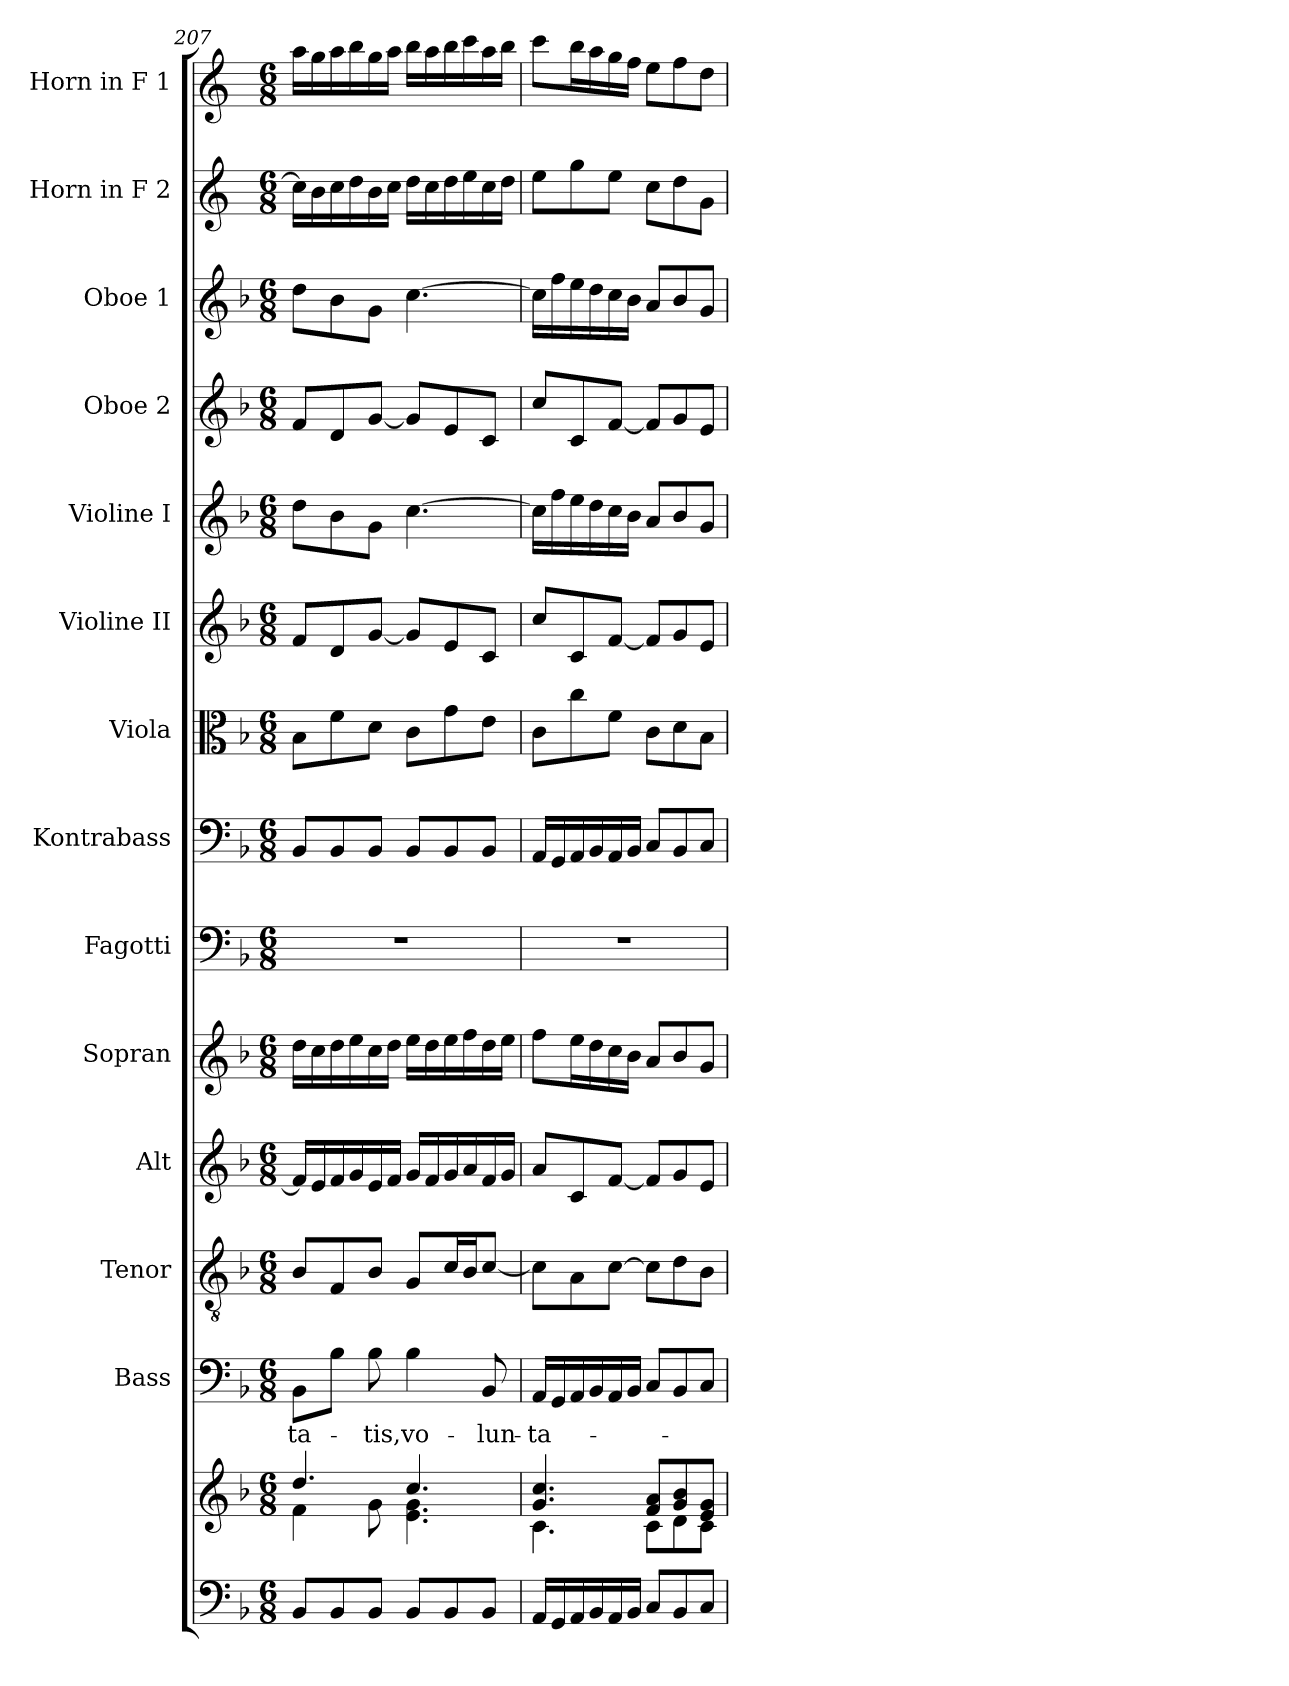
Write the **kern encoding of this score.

**kern	**kern	**kern	**text	**kern	**kern	**kern	**kern	**kern	**kern	**kern	**kern	**kern	**kern	**kern	**kern
*part14	*part14	*part13	*part13	*part12	*part11	*part10	*part9	*part8	*part7	*part6	*part5	*part4	*part3	*part2	*part1
*staff15	*staff14	*staff13	*staff13	*staff12	*staff11	*staff10	*staff9	*staff8	*staff7	*staff6	*staff5	*staff4	*staff3	*staff2	*staff1
*	*	*I"Bass	*	*I"Tenor	*I"Alt	*I"Sopran	*I"Fagotti	*I"Kontrabass	*I"Viola	*I"Violine II	*I"Violine I	*I"Oboe 2	*I"Oboe 1	*I"Horn in F 2	*I"Horn in F 1
*	*	*I'B.	*	*I'T.	*I'A.	*I'S.	*I'Fg.	*I'Kb.	*I'Vla.	*I'Vl. II	*I'Vl. I	*I'Ob. 2	*I'Ob. 1	*	*
!!LO:PB:g=z
*clefF4	*clefG2	*clefF4	*	*clefGv2	*clefG2	*clefG2	*clefF4	*clefF4	*clefC3	*clefG2	*clefG2	*clefG2	*clefG2	*clefG2	*clefG2
*	*	*	*	*	*	*	*	*ITrd7c12	*	*	*	*	*	*ITrd4c7	*ITrd4c7
*k[b-]	*k[b-]	*k[b-]	*	*k[b-]	*k[b-]	*k[b-]	*k[b-]	*k[b-]	*k[b-]	*k[b-]	*k[b-]	*k[b-]	*k[b-]	*k[b-]	*k[b-]
*F:	*F:	*F:	*	*F:	*F:	*F:	*F:	*F:	*F:	*F:	*F:	*F:	*F:	*F:	*F:
*M6/8	*M6/8	*M6/8	*	*M6/8	*M6/8	*M6/8	*M6/8	*M6/8	*M6/8	*M6/8	*M6/8	*M6/8	*M6/8	*M6/8	*M6/8
=207	=207	=207	=207	=207	=207	=207	=207	=207	=207	=207	=207	=207	=207	=207	=207
*	*^	*	*	*	*	*	*	*	*	*	*	*	*	*	*
!	!	!	!	!LO:LY:b	!	!	!	!	!	!	!	!	!	!	!	!
8BB-/L	4.dd/	4f\	8BB-\L	-ta-	8B-/L	16f/LL]	16dd\LL	2.r	8BBB-/L	8B-\L	8f/L	8dd\L	8f/L	8dd\L	16f\LL]	16dd\LL
.	.	.	.	.	.	16e/	16cc\	.	.	.	.	.	.	.	16e\	16cc\
8BB-/	.	.	8B-\J	.	8F/	16f/	16dd\	.	8BBB-/	8f\	8d/	8b-\	8d/	8b-\	16f\	16dd\
.	.	.	.	.	.	16g/	16ee\	.	.	.	.	.	.	.	16g\	16ee\
!	!	!	!	!LO:LY:b	!	!	!	!	!	!	!	!	!	!	!	!
8BB-/J	.	8g\	8B-\	-tis,	8B-/J	16e/	16cc\	.	8BBB-/J	8d\J	[8g/J	8g\J	[8g/J	8g\J	16e\	16cc\
.	.	.	.	.	.	16f/JJ	16dd\JJ	.	.	.	.	.	.	.	16f\JJ	16dd\JJ
!	!	!	!	!LO:LY:b	!	!	!	!	!	!	!	!	!	!	!	!
8BB-/L	4.cc/	4.e\ 4.g\	4B-\	vo-	8G/L	16g/LL	16ee\LL	.	8BBB-/L	8c\L	8g/L]	[4.cc\	8g/L]	[4.cc\	16g\LL	16ee\LL
.	.	.	.	.	.	16f/	16dd\	.	.	.	.	.	.	.	16f\	16dd\
8BB-/	.	.	.	.	16c/L	16g/	16ee\	.	8BBB-/	8g\	8e/	.	8e/	.	16g\	16ee\
.	.	.	.	.	16B-/J	16a/	16ff\	.	.	.	.	.	.	.	16a\	16ff\
!	!	!	!	!LO:LY:b	!	!	!	!	!	!	!	!	!	!	!	!
8BB-/J	.	.	8BB-/	-lun-	[8c/J	16f/	16dd\	.	8BBB-/J	8e\J	8c/J	.	8c/J	.	16f\	16dd\
.	.	.	.	.	.	16g/JJ	16ee\JJ	.	.	.	.	.	.	.	16g\JJ	16ee\JJ
=208	=208	=208	=208	=208	=208	=208	=208	=208	=208	=208	=208	=208	=208	=208	=208	=208
!	!	!	!	!LO:LY:b	!	!	!	!	!	!	!	!	!	!	!	!
16AA/LL	4.g/ 4.cc/	4.c\	16AA/LL	-ta-	8c\L]	8a/L	8ff\L	2.r	16AAA/LL	8c\L	8cc/L	16cc\LL]	8cc/L	16cc\LL]	8a\L	8ff\L
16GG/	.	.	16GG/	.	.	.	.	.	16GGG/	.	.	16ff\	.	16ff\	.	.
16AA/	.	.	16AA/	.	8A\	8c/	16ee\L	.	16AAA/	8cc\	8c/	16ee\	8c/	16ee\	8cc\	16ee\L
16BB-/	.	.	16BB-/	.	.	.	16dd\	.	16BBB-/	.	.	16dd\	.	16dd\	.	16dd\
16AA/	.	.	16AA/	.	[8c\J	[8f/J	16cc\	.	16AAA/	8f\J	[8f/J	16cc\	[8f/J	16cc\	8a\J	16cc\
16BB-/JJ	.	.	16BB-/JJ	.	.	.	16b-\JJ	.	16BBB-/JJ	.	.	16b-\JJ	.	16b-\JJ	.	16b-\JJ
8C/L	8f/ 8a/L	8c\L	8C/L	.	8c\L]	8f/L]	8a/L	.	8CC/L	8c\L	8f/L]	8a/L	8f/L]	8a/L	8f\L	8a\L
8BB-/	8g/ 8b-/	8d\	8BB-/	.	8d\	8g/	8b-/	.	8BBB-/	8d\	8g/	8b-/	8g/	8b-/	8g\	8b-\
8C/J	8e/ 8g/J	8c\J	8C/J	.	8B-\J	8e/J	8g/J	.	8CC/J	8B-\J	8e/J	8g/J	8e/J	8g/J	8c\J	8g\J
*	*v	*v	*	*	*	*	*	*	*	*	*	*	*	*	*	*
=	=	=	=	=	=	=	=	=	=	=	=	=	=	=	=
*-	*-	*-	*-	*-	*-	*-	*-	*-	*-	*-	*-	*-	*-	*-	*-
